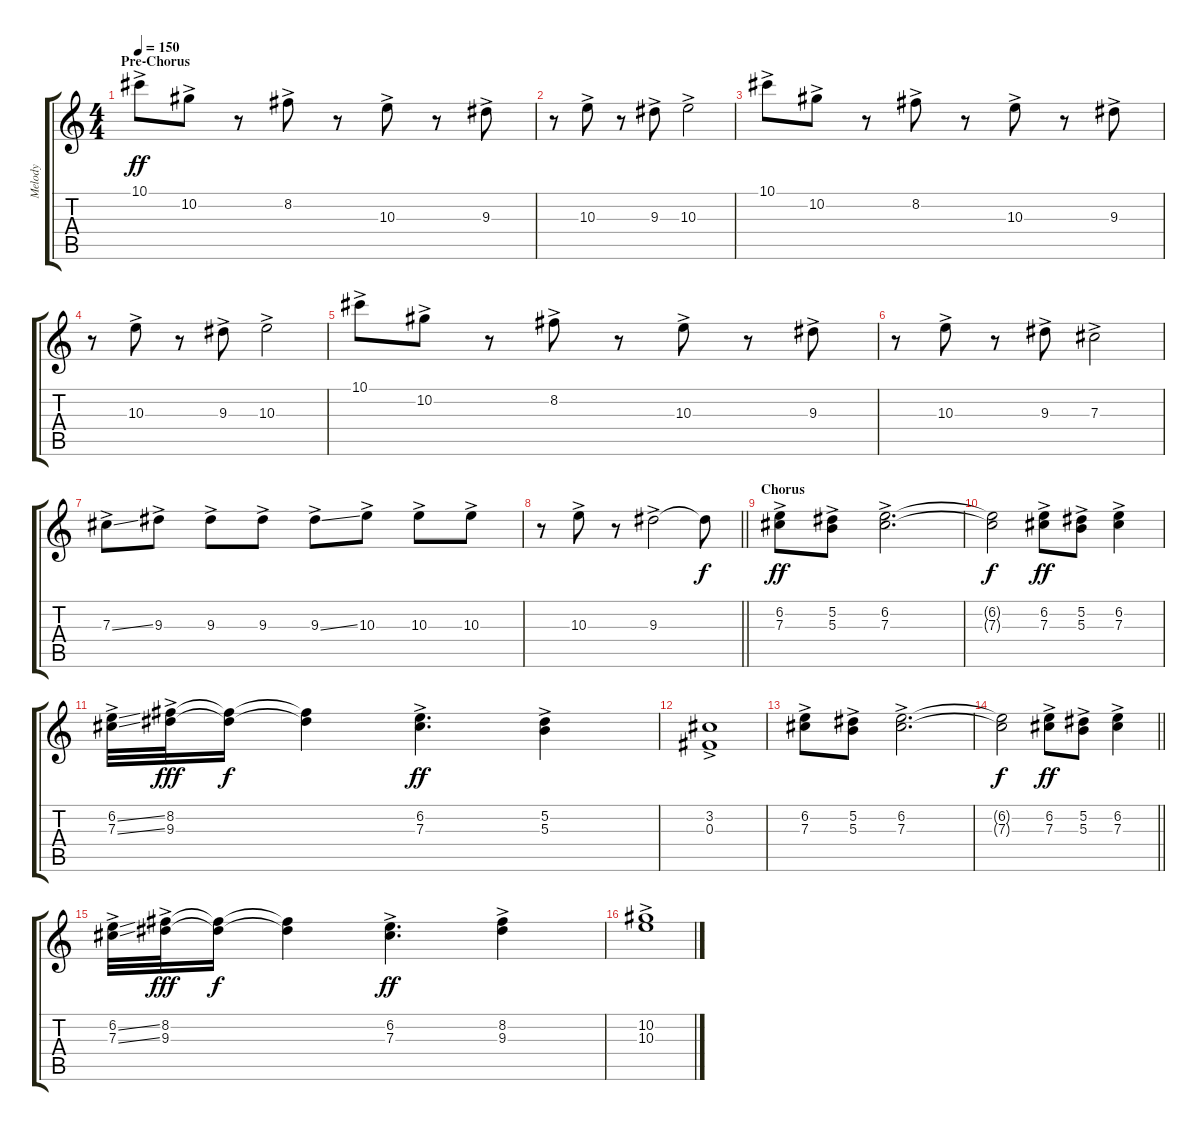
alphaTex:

\track ("Melody" "Melody") {instrument acousticguitarsteel}
\staff {score tabs}
\tuning (Eb4 Bb3 Gb3 Db3 Ab2 Eb2) {hide}
\ts (4 4)
\section ("" "Pre-Chorus")
\tempo 150
\clef g2
\ks c
10.1{ac}.8{dy ff} 10.2{ac}.8 r.8 8.2{ac}.8 r.8 10.3{ac}.8 r.8 9.3{ac}.8 |
r.8 10.3{ac}.8 r.8 9.3{ac}.8 10.3{ac}.2 |
10.1{ac}.8 10.2{ac}.8 r.8 8.2{ac}.8 r.8 10.3{ac}.8 r.8 9.3{ac}.8 |
r.8 10.3{ac}.8 r.8 9.3{ac}.8 10.3{ac}.2 |
10.1{ac}.8 10.2{ac}.8 r.8 8.2{ac}.8 r.8 10.3{ac}.8 r.8 9.3{ac}.8 |
r.8 10.3{ac}.8 r.8 9.3{ac}.8 7.3{ac}.2 |
7.3{ss ac}.8 9.3{ac}.8 9.3{ac}.8 9.3{ac}.8 9.3{ss ac}.8 10.3{ac}.8 10.3{ac}.8 10.3{ac}.8 |
\barLineRight lightlight
r.8 10.3{ac}.8 r.8 9.3{ac}.2 9.3{t}.8{dy f} |
\section ("" "Chorus")
(6.2{ac} 7.3{ac}).8{dy ff} (5.2{ac} 5.3{ac}).8 (6.2{ac} 7.3{ac}).2{d} |
(6.2{t} 7.3{t}).2{dy f} (6.2{ac} 7.3{ac}).8{dy ff} (5.2{ac} 5.3{ac}).8 (6.2{ac} 7.3{ac}).4 |
(6.2{ss ac} 7.3{ss ac}).32 (8.2{ac} 9.3{ac}).32{dy fff} (8.2{t} 9.3{t}).16{dy f} (8.2{t} 9.3{t}).4 (6.2{ac} 7.3{ac}).4{d dy ff} (5.2{ac} 5.3{ac}).4 |
(3.2{ac} 0.3{ac}).1 |
(6.2{ac} 7.3{ac}).8 (5.2{ac} 5.3{ac}).8 (6.2{ac} 7.3{ac}).2{d} |
\barLineRight lightlight
(6.2{t} 7.3{t}).2{dy f} (6.2{ac} 7.3{ac}).8{dy ff} (5.2{ac} 5.3{ac}).8 (6.2{ac} 7.3{ac}).4 |
(6.2{ss ac} 7.3{ss ac}).32 (8.2{ac} 9.3{ac}).32{dy fff} (8.2{t} 9.3{t}).16{dy f} (8.2{t} 9.3{t}).4 (6.2{ac} 7.3{ac}).4{d dy ff} (8.2{ac} 9.3{ac}).4 |
(10.2{ac} 10.3{ac}).1
